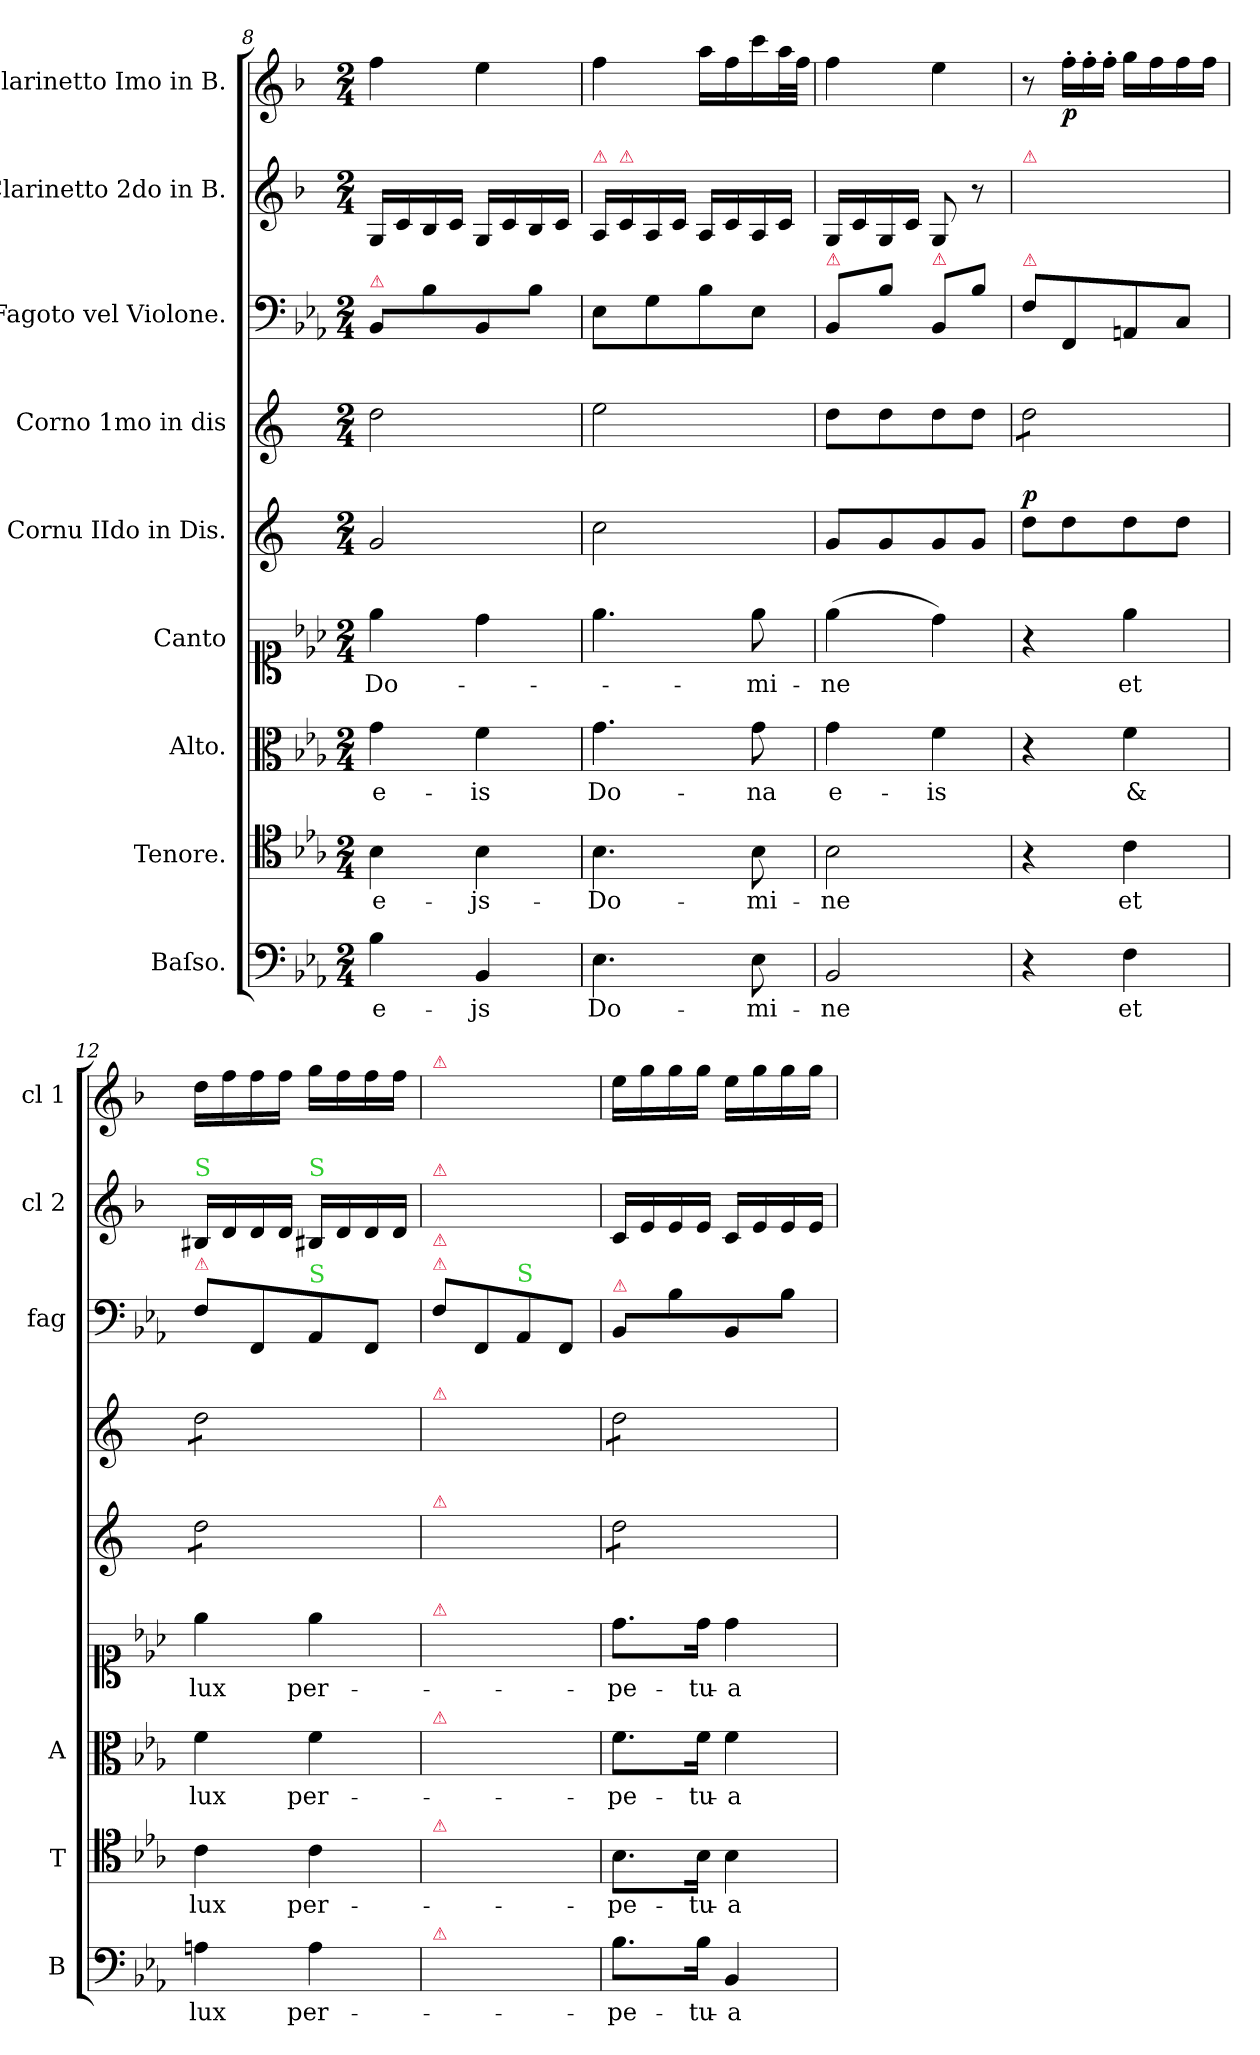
**kern	**text	**kern	**text	**kern	**text	**kern	**text	**kern	**dynam	**kern	**dynam	**kern	**kern	**kern	**dynam
*part9	*part9	*part8	*part8	*part7	*part7	*part6	*part6	*part5	*part5	*part4	*part4	*part3	*part2	*part1	*part1
*staff9	*staff9	*staff8	*staff8	*staff7	*staff7	*staff6	*staff6	*staff5	*staff5	*staff4	*staff4	*staff3	*staff2	*staff1	*staff1
*I"Baſso.	*	*I"Tenore.	*	*I"Alto.	*	*I"Canto	*	*I"Cornu IIdo in Dis.	*	*I"Corno 1mo in dis	*	*I"Fagoto vel Violone.	*I"Clarinetto 2do in B.	*I"Clarinetto Imo in B.	*
*I'B	*	*I'T	*	*I'A	*	*	*	*	*	*	*	*I'fag	*I'cl 2	*I'cl 1	*
*clefF4	*	*clefC4	*	*clefC3	*	*clefC1	*	*clefG2	*	*clefG2	*	*clefF4	*clefG2	*clefG2	*
*	*	*	*	*	*	*	*	*ITrd5c9	*	*ITrd5c9	*	*	*ITrd1c2	*ITrd1c2	*
*k[b-e-a-]	*	*k[b-e-a-]	*	*k[b-e-a-]	*	*k[b-e-a-]	*	*k[b-e-a-]	*	*k[b-e-a-]	*	*k[b-e-a-]	*k[b-e-a-]	*k[b-e-a-]	*
*E-:	*	*E-:	*	*E-:	*	*E-:	*	*E-:	*	*E-:	*	*E-:	*E-:	*E-:	*
*M2/4	*	*M2/4	*	*M2/4	*	*M2/4	*	*M2/4	*	*M2/4	*	*M2/4	*M2/4	*M2/4	*
=8	=8	=8	=8	=8	=8	=8	=8	=8	=8	=8	=8	=8	=8	=8	=8
!	!	!	!	!	!	!	!	!	!	!	!	!LO:TX:a:color=crimson:t=⚠	!	!	!
4B-\	e-	4B-\	e-	4g\	e-	4ee-\	Do-	2B-/	.	2f\	.	8BB-/L	16F/LL	4ee-\	.
.	.	.	.	.	.	.	.	.	.	.	.	.	16B-/	.	.
.	.	.	.	.	.	.	.	.	.	.	.	8B-\	16A-/	.	.
.	.	.	.	.	.	.	.	.	.	.	.	.	16B-/JJ	.	.
4BB-/	-js	4B-\	-js-	4f\	-is	4dd\	.	.	.	.	.	8BB-/	16F/LL	4dd\	.
.	.	.	.	.	.	.	.	.	.	.	.	.	16B-/	.	.
.	.	.	.	.	.	.	.	.	.	.	.	8B-\J	16A-/	.	.
.	.	.	.	.	.	.	.	.	.	.	.	.	16B-/JJ	.	.
=9	=9	=9	=9	=9	=9	=9	=9	=9	=9	=9	=9	=9	=9	=9	=9
!	!	!	!	!	!	!	!	!	!	!	!	!	!LO:TX:a:color=crimson:t=⚠	!	!
4.E-\	Do-	4.B-\	-Do-	4.g\	Do-	4.ee-\	.	2e-\	.	2g\	.	8E-\L	16G/LL	4ee-\	.
!	!	!	!	!	!	!	!	!	!	!	!	!	!LO:TX:a:color=crimson:t=⚠	!	!
.	.	.	.	.	.	.	.	.	.	.	.	.	16B-/	.	.
.	.	.	.	.	.	.	.	.	.	.	.	8G\	16G/	.	.
.	.	.	.	.	.	.	.	.	.	.	.	.	16B-/JJ	.	.
.	.	.	.	.	.	.	.	.	.	.	.	8B-\	16G/LL	16gg\LL	.
.	.	.	.	.	.	.	.	.	.	.	.	.	16B-/	16ee-\	.
8E-\	-mi-	8B-\	-mi-	8g\	-na	8ee-\	-mi-	.	.	.	.	8E-\J	16G/	16bb-\	.
.	.	.	.	.	.	.	.	.	.	.	.	.	16B-/JJ	32gg\L	.
.	.	.	.	.	.	.	.	.	.	.	.	.	.	32ee-\JJJ	.
=10	=10	=10	=10	=10	=10	=10	=10	=10	=10	=10	=10	=10	=10	=10	=10
!	!	!	!	!	!	!	!	!	!	!	!	!LO:TX:a:color=crimson:t=⚠	!	!	!
2BB-/	-ne	2B-\	-ne	4g\	e-	(>4ee-\	-ne	8B-/L	.	8f\L	.	8BB-/L	16F/LL	4ee-\	.
.	.	.	.	.	.	.	.	.	.	.	.	.	16B-/	.	.
.	.	.	.	.	.	.	.	8B-/	.	8f\	.	8B-\J	16F/	.	.
.	.	.	.	.	.	.	.	.	.	.	.	.	16B-/JJ	.	.
!	!	!	!	!	!	!	!	!	!	!	!	!LO:TX:a:color=crimson:t=⚠	!	!	!
.	.	.	.	4f\	-is	4dd\)	.	8B-/	.	8f\	.	8BB-/L	8F/	4dd\	.
.	.	.	.	.	.	.	.	8B-/J	.	8f\J	.	8B-\J	8r	.	.
=11	=11	=11	=11	=11	=11	=11	=11	=11	=11	=11	=11	=11	=11	=11	=11
!	!	!	!	!	!	!	!	!	!	!	!	!	!LO:TX:a:color=crimson:t=⚠	!	!
!	!	!	!	!	!	!	!	!	!	!	!	!LO:TX:a:color=crimson:t=⚠	!	!	!
!	!	!	!	!	!	!	!	!	!LO:DY:a	!	!LO:DY:a	!	!	!	!
*	*	*	*	*	*	*	*	*	*	*tremolo	*	*	*	*	*
4r	.	4r	.	4r	.	4r	.	8f\L	p.	8f\L	p&colon;	8F\L	2ryy	8r	.
*	*	*	*	*	*	*	*	*	*	*	*	*	*	*Xtuplet	*
.	.	.	.	.	.	.	.	8f\	.	8f\	.	8FF/	.	24ee-'\LL	p
.	.	.	.	.	.	.	.	.	.	.	.	.	.	24ee-'\	.
.	.	.	.	.	.	.	.	.	.	.	.	.	.	24ee-'\JJ	.
4F\	et	4c\	et	4f\	&	4ee-\	et	8f\	.	8f\	.	8AAn/	.	16ff\LL	.
.	.	.	.	.	.	.	.	.	.	.	.	.	.	16ee-\	.
.	.	.	.	.	.	.	.	8f\J	.	8f\J	.	8C/J	.	16ee-\	.
.	.	.	.	.	.	.	.	.	.	.	.	.	.	16ee-\JJ	.
=12	=12	=12	=12	=12	=12	=12	=12	=12	=12	=12	=12	=12	=12	=12	=12
!	!	!	!	!	!	!	!	!	!	!	!	!	!LO:TX:a:color=limegreen:t=S	!	!
!	!	!	!	!	!	!	!	!	!	!	!	!LO:TX:a:color=crimson:t=⚠	!	!	!
*	*	*	*	*	*	*	*	*tremolo	*	*	*	*	*	*	*
4An\	lux	4c\	lux	4f\	lux	4ee-\	lux	8f\L	.	8f\L	.	8F\L	16A#X/LL	16cc\LL	.
.	.	.	.	.	.	.	.	.	.	.	.	.	16c/	16ee-\	.
.	.	.	.	.	.	.	.	8f\	.	8f\	.	8FF/	16c/	16ee-\	.
.	.	.	.	.	.	.	.	.	.	.	.	.	16c/JJ	16ee-\JJ	.
!	!	!	!	!	!	!	!	!	!	!	!	!	!LO:TX:a:color=limegreen:t=S	!	!
!	!	!	!	!	!	!	!	!	!	!	!	!LO:TX:a:color=limegreen:t=S	!	!	!
4A\	per-	4c\	per-	4f\	per-	4ee-\	per-	8f\	.	8f\	.	8AA-/	16A#X/LL	16ff\LL	.
.	.	.	.	.	.	.	.	.	.	.	.	.	16c/	16ee-\	.
.	.	.	.	.	.	.	.	8f\J	.	8f\J	.	8FF/J	16c/	16ee-\	.
.	.	.	.	.	.	.	.	.	.	.	.	.	16c/JJ	16ee-\JJ	.
=	=	=	=	=	=	=	=	=	=	=	=	=	=	=	=
!	!	!	!	!	!	!	!	!	!	!	!	!	!	!LO:TX:a:color=crimson:t=⚠	!
!	!	!	!	!	!	!	!	!	!	!	!	!	!LO:TX:a:color=crimson:t=⚠	!	!
!	!	!	!	!	!	!	!	!	!	!	!	!LO:TX:a:color=crimson:t=⚠	!	!	!
!	!	!	!	!	!	!	!	!	!	!	!	!LO:TX:a:color=crimson:t=⚠	!	!	!
!	!	!	!	!	!	!	!	!	!	!LO:TX:a:color=crimson:t=⚠	!	!	!	!	!
!	!	!	!	!	!	!	!	!LO:TX:a:color=crimson:t=⚠	!	!	!	!	!	!	!
!	!	!	!	!	!	!LO:TX:a:color=crimson:t=⚠	!	!	!	!	!	!	!	!	!
!	!	!	!	!LO:TX:a:color=crimson:t=⚠	!	!	!	!	!	!	!	!	!	!	!
!	!	!LO:TX:a:color=crimson:t=⚠	!	!	!	!	!	!	!	!	!	!	!	!	!
!LO:TX:a:color=crimson:t=⚠	!	!	!	!	!	!	!	!	!	!	!	!	!	!	!
2ryy	.	2ryy	.	2ryy	.	2ryy	.	2ryy	.	2ryy	.	8F\L	2ryy	2ryy	.
.	.	.	.	.	.	.	.	.	.	.	.	8FF/	.	.	.
!	!	!	!	!	!	!	!	!	!	!	!	!LO:TX:a:color=limegreen:t=S	!	!	!
.	.	.	.	.	.	.	.	.	.	.	.	8AA-/	.	.	.
.	.	.	.	.	.	.	.	.	.	.	.	8FF/J	.	.	.
=13	=13	=13	=13	=13	=13	=13	=13	=13	=13	=13	=13	=13	=13	=13	=13
!	!	!	!	!	!	!	!	!	!	!	!	!LO:TX:a:color=crimson:t=⚠	!	!	!
8.B-\L	-pe-	8.B-\L	-pe-	8.f\L	-pe-	8.dd\L	-pe-	8f\L	.	8f\L	.	8BB-/L	16B-/LL	16dd\LL	.
.	.	.	.	.	.	.	.	.	.	.	.	.	16d/	16ff\	.
.	.	.	.	.	.	.	.	8f\	.	8f\	.	8B-\	16d/	16ff\	.
16B-\Jk	-tu-	16B-\Jk	-tu-	16f\Jk	-tu-	16dd\Jk	-tu-	.	.	.	.	.	16d/JJ	16ff\JJ	.
4BB-/	-a	4B-\	-a	4f\	-a	4dd\	-a	8f\	.	8f\	.	8BB-/	16B-/LL	16dd\LL	.
.	.	.	.	.	.	.	.	.	.	.	.	.	16d/	16ff\	.
.	.	.	.	.	.	.	.	8f\J	.	8f\J	.	8B-\J	16d/	16ff\	.
*	*	*	*	*	*	*	*	*	*	*Xtremolo	*	*	*	*	*
*	*	*	*	*	*	*	*	*Xtremolo	*	*	*	*	*	*	*
.	.	.	.	.	.	.	.	.	.	.	.	.	16d/JJ	16ff\JJ	.
=	=	=	=	=	=	=	=	=	=	=	=	=	=	=	=
*-	*-	*-	*-	*-	*-	*-	*-	*-	*-	*-	*-	*-	*-	*-	*-
